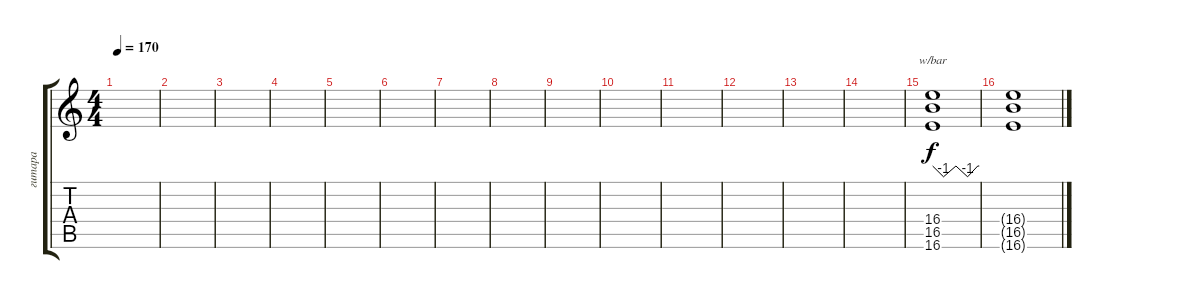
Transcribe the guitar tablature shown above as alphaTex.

\track ("гитара" "гитара") {instrument distortionguitar}
\staff {score tabs}
\tuning (D4 A3 F3 C3 G2 C2) {hide}
\ts (4 4)
\tempo 170
\clef g2
\ks c
|
|
|
|
|
|
|
|
|
|
|
|
|
|
(16.4 16.5 16.6).1{tbe (custom default 0 0 14 -4 30 0 45 -4 58 0 60 0) volume 13} |
(16.4{t} 16.5{t} 16.6{t}).1
